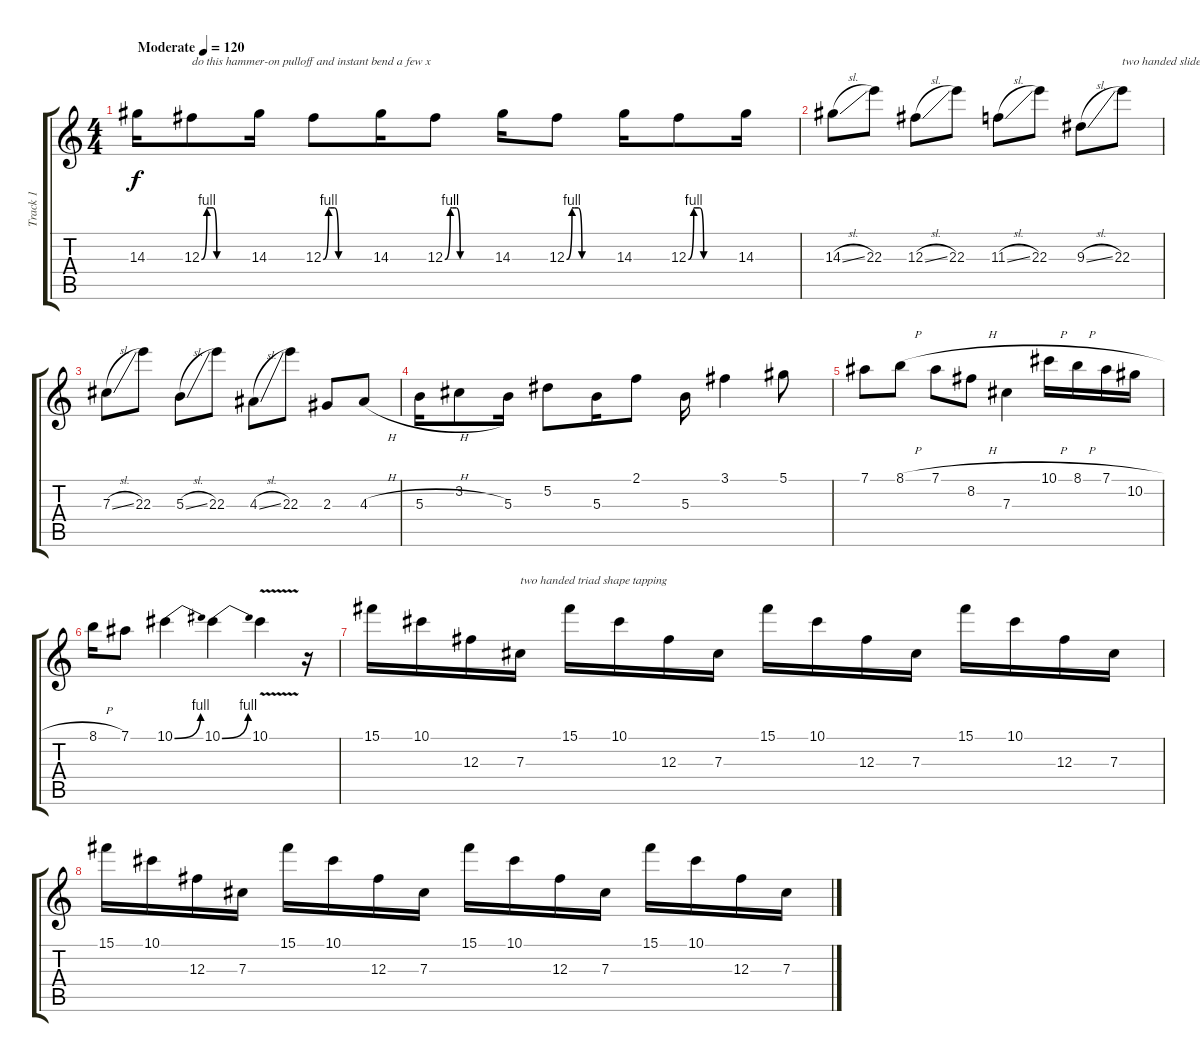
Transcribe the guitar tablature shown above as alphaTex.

\track ("Track 1" "Track 1") {instrument distortionguitar}
\staff {score tabs}
\tuning (Eb4 Bb3 Gb3 Db3 Ab2 Eb2) {hide}
\ts (4 4)
\tempo (120 "Moderate")
\clef g2
\ks c
14.3.16{dy f instrument distortionguitar} 12.3{be (custom 0 0 7 4 10 4 15 4 20 0 30 0 60 0)}.8{txt "do this hammer-on pulloff and instant bend a few x"} 14.3.16 12.3{be (custom 0 0 7 4 10 4 15 4 20 0 30 0 60 0)}.8 14.3.16 12.3{be (custom 0 0 7 4 10 4 15 4 20 0 30 0 60 0)}.8 14.3.16 12.3{be (custom 0 0 7 4 10 4 15 4 20 0 30 0 60 0)}.8 14.3.16 12.3{be (custom 0 0 7 4 10 4 15 4 20 0 30 0 60 0)}.8 14.3.16 |
14.3{sl}.8 22.3.8 12.3{sl}.8 22.3.8 11.3{sl}.8 22.3.8 9.3{sl}.8 22.3.8{txt "two handed slides. alternate hands each slide"} |
7.3{sl}.8 22.3.8 5.3{sl}.8 22.3.8 4.3{sl}.8 22.3.8 2.3.8 4.3{h}.8 |
5.3{h}.16 3.2.8 5.3.16 5.2.8 5.3.16 2.1.8 5.3.16 3.1.4 5.1.8 |
7.1.8 8.1{h}.8 7.1{h}.8 8.2.8 7.3.4 10.1{h}.16 8.1{h}.16 7.1{h}.16 10.2.16 |
8.1{h}.16 7.1.8 10.1{be (bend 0 0 60 4)}.4 10.1{be (bend 0 0 60 4)}.4 10.1{v}.4 r.16 |
15.1.16 10.1.16 12.3.16 7.3.16{txt "two handed triad shape tapping"} 15.1.16 10.1.16 12.3.16 7.3.16 15.1.16 10.1.16 12.3.16 7.3.16 15.1.16 10.1.16 12.3.16 7.3.16 |
15.1.16 10.1.16 12.3.16 7.3.16 15.1.16 10.1.16 12.3.16 7.3.16 15.1.16 10.1.16 12.3.16 7.3.16 15.1.16 10.1.16 12.3.16 7.3.16
